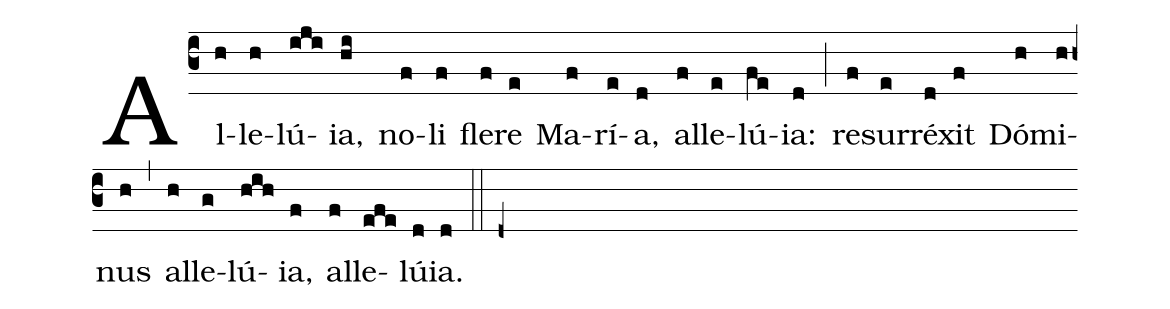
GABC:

%%
(c3)Al(h)le(h)lú(iji)ia,(hi)
no(f)li(f) fle(f)re(e) Ma(f)rí(e)a,(d)
al(f)le(e)lú(fe)ia:(d) (;)
re(f)sur(e)ré(d)xit(f) Dó(h)mi(h)nus(h) (,)
al(h)le(g)lú(hih)ia,(f) al(f)le(efe)lú(d)ia.(d) (::d+)
